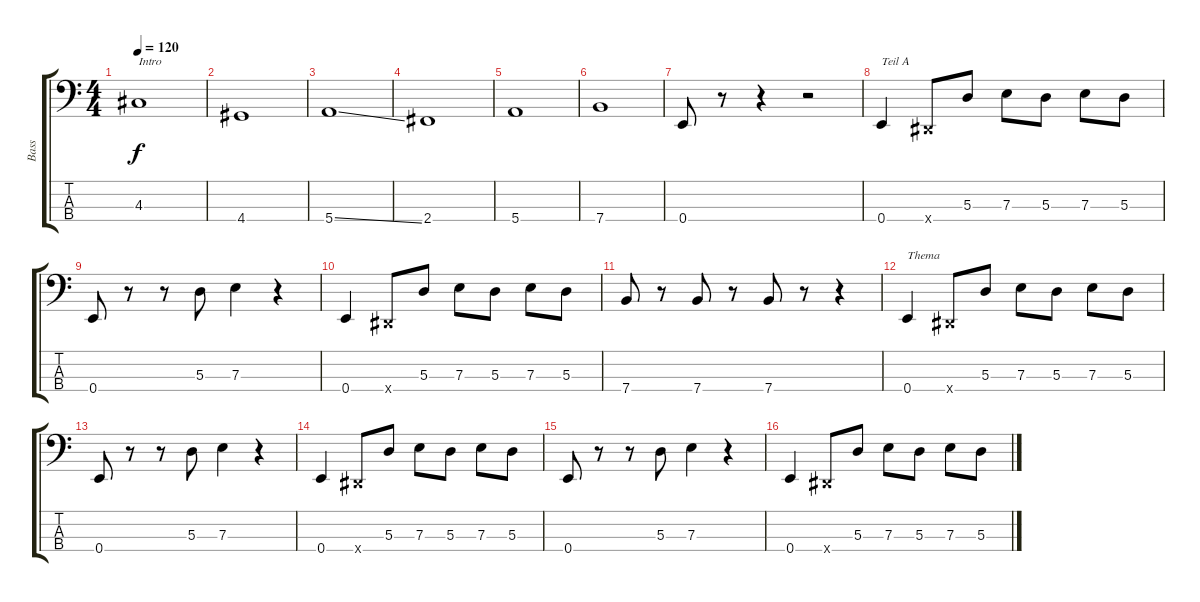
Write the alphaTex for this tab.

\track ("Bass" "Bass") {instrument electricbassfinger}
\staff {score tabs}
\tuning (G2 D2 A1 E1) {hide}
\ts (4 4)
\tempo 120
\clef f4
\ks c
4.3.1{txt "Intro" dy f instrument electricbassfinger} |
4.4.1 |
5.4{ss}.1 |
2.4.1 |
5.4.1 |
7.4.1 |
0.4.8 r.8 r.4 r.2 |
0.4.4{txt "Teil A"} -1.4{x}.8 5.3.8 7.3.8 5.3.8 7.3.8 5.3.8 |
0.4.8 r.8 r.8 5.3.8 7.3.4 r.4 |
0.4.4 -1.4{x}.8 5.3.8 7.3.8 5.3.8 7.3.8 5.3.8 |
7.4.8 r.8 7.4.8 r.8 7.4.8 r.8 r.4 |
0.4.4{txt "Thema"} -1.4{x}.8 5.3.8 7.3.8 5.3.8 7.3.8 5.3.8 |
0.4.8 r.8 r.8 5.3.8 7.3.4 r.4 |
0.4.4 -1.4{x}.8 5.3.8 7.3.8 5.3.8 7.3.8 5.3.8 |
0.4.8 r.8 r.8 5.3.8 7.3.4 r.4 |
0.4.4 -1.4{x}.8 5.3.8 7.3.8 5.3.8 7.3.8 5.3.8
